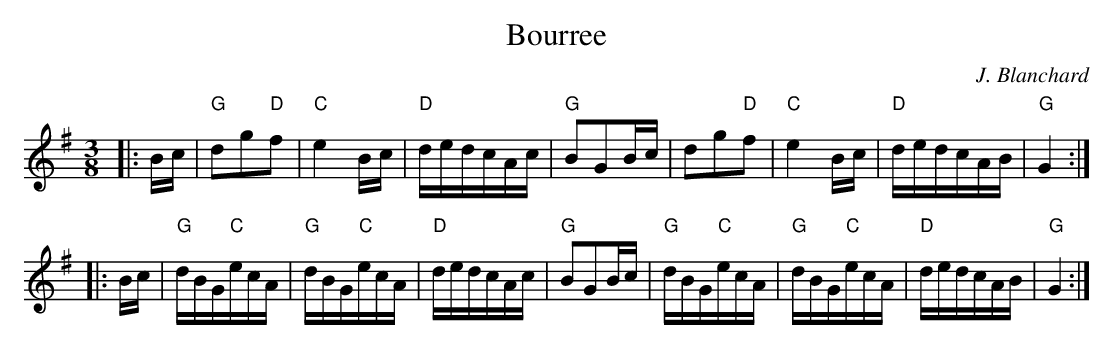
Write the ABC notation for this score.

X:1
T:Bourree
C:J. Blanchard
E:12
L:1/16
M:3/8
K:G major
|:Bc|"G"d2g2"D"f2|"C"e4 Bc|"D"dedcAc|"G"B2G2Bc|\
d2g2"D"f2|"C"e4 Bc|"D"dedcAB|"G"G4:|*
E:9
|:Bc|"G"dBG"C"ecA|"G"dBG"C"ecA|"D"dedcAc|"G"B2G2Bc|\
"G"dBG"C"ecA|"G"dBG"C"ecA|"D"dedcAB|"G"G4:|**
